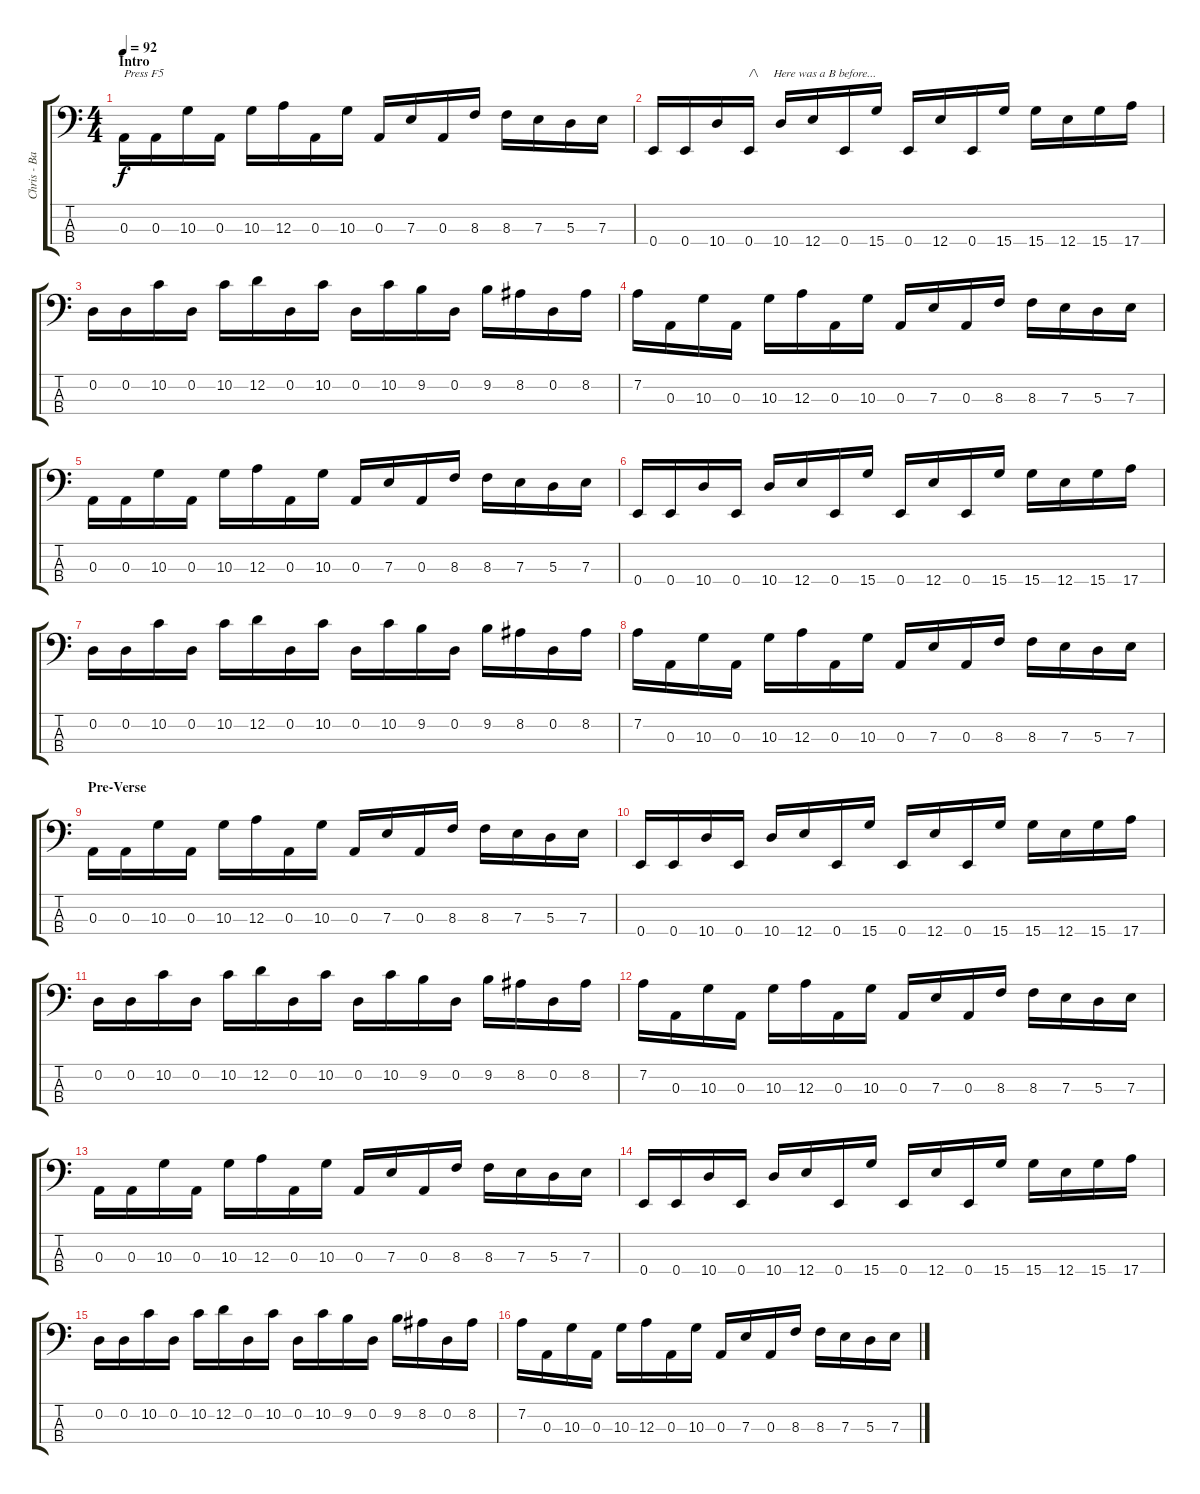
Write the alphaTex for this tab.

\track ("Chris - Bass" "Chris - Ba") {instrument electricbassfinger}
\staff {score tabs}
\tuning (G2 D2 A1 E1) {hide}
\ts (4 4)
\section ("" "Intro")
\tempo 92
\clef f4
\ks c
0.3.16{txt "Press F5" dy f instrument electricbassfinger} 0.3.16 10.3.16 0.3.16 10.3.16 12.3.16 0.3.16 10.3.16 0.3.16 7.3.16 0.3.16 8.3.16 8.3.16 7.3.16 5.3.16 7.3.16 |
0.4.16 0.4.16 10.4.16 0.4.16{txt "/\\     Here was a B before..."} 10.4.16 12.4.16 0.4.16 15.4.16 0.4.16 12.4.16 0.4.16 15.4.16 15.4.16 12.4.16 15.4.16 17.4.16 |
0.2.16 0.2.16 10.2.16 0.2.16 10.2.16 12.2.16 0.2.16 10.2.16 0.2.16 10.2.16 9.2.16 0.2.16 9.2.16 8.2.16 0.2.16 8.2.16 |
7.2.16 0.3.16 10.3.16 0.3.16 10.3.16 12.3.16 0.3.16 10.3.16 0.3.16 7.3.16 0.3.16 8.3.16 8.3.16 7.3.16 5.3.16 7.3.16 |
0.3.16 0.3.16 10.3.16 0.3.16 10.3.16 12.3.16 0.3.16 10.3.16 0.3.16 7.3.16 0.3.16 8.3.16 8.3.16 7.3.16 5.3.16 7.3.16 |
0.4.16 0.4.16 10.4.16 0.4.16 10.4.16 12.4.16 0.4.16 15.4.16 0.4.16 12.4.16 0.4.16 15.4.16 15.4.16 12.4.16 15.4.16 17.4.16 |
0.2.16 0.2.16 10.2.16 0.2.16 10.2.16 12.2.16 0.2.16 10.2.16 0.2.16 10.2.16 9.2.16 0.2.16 9.2.16 8.2.16 0.2.16 8.2.16 |
7.2.16 0.3.16 10.3.16 0.3.16 10.3.16 12.3.16 0.3.16 10.3.16 0.3.16 7.3.16 0.3.16 8.3.16 8.3.16 7.3.16 5.3.16 7.3.16 |
\section ("" "Pre-Verse")
0.3.16 0.3.16 10.3.16 0.3.16 10.3.16 12.3.16 0.3.16 10.3.16 0.3.16 7.3.16 0.3.16 8.3.16 8.3.16 7.3.16 5.3.16 7.3.16 |
0.4.16 0.4.16 10.4.16 0.4.16 10.4.16 12.4.16 0.4.16 15.4.16 0.4.16 12.4.16 0.4.16 15.4.16 15.4.16 12.4.16 15.4.16 17.4.16 |
0.2.16 0.2.16 10.2.16 0.2.16 10.2.16 12.2.16 0.2.16 10.2.16 0.2.16 10.2.16 9.2.16 0.2.16 9.2.16 8.2.16 0.2.16 8.2.16 |
7.2.16 0.3.16 10.3.16 0.3.16 10.3.16 12.3.16 0.3.16 10.3.16 0.3.16 7.3.16 0.3.16 8.3.16 8.3.16 7.3.16 5.3.16 7.3.16 |
0.3.16 0.3.16 10.3.16 0.3.16 10.3.16 12.3.16 0.3.16 10.3.16 0.3.16 7.3.16 0.3.16 8.3.16 8.3.16 7.3.16 5.3.16 7.3.16 |
0.4.16 0.4.16 10.4.16 0.4.16 10.4.16 12.4.16 0.4.16 15.4.16 0.4.16 12.4.16 0.4.16 15.4.16 15.4.16 12.4.16 15.4.16 17.4.16 |
0.2.16 0.2.16 10.2.16 0.2.16 10.2.16 12.2.16 0.2.16 10.2.16 0.2.16 10.2.16 9.2.16 0.2.16 9.2.16 8.2.16 0.2.16 8.2.16 |
7.2.16 0.3.16 10.3.16 0.3.16 10.3.16 12.3.16 0.3.16 10.3.16 0.3.16 7.3.16 0.3.16 8.3.16 8.3.16 7.3.16 5.3.16 7.3.16
